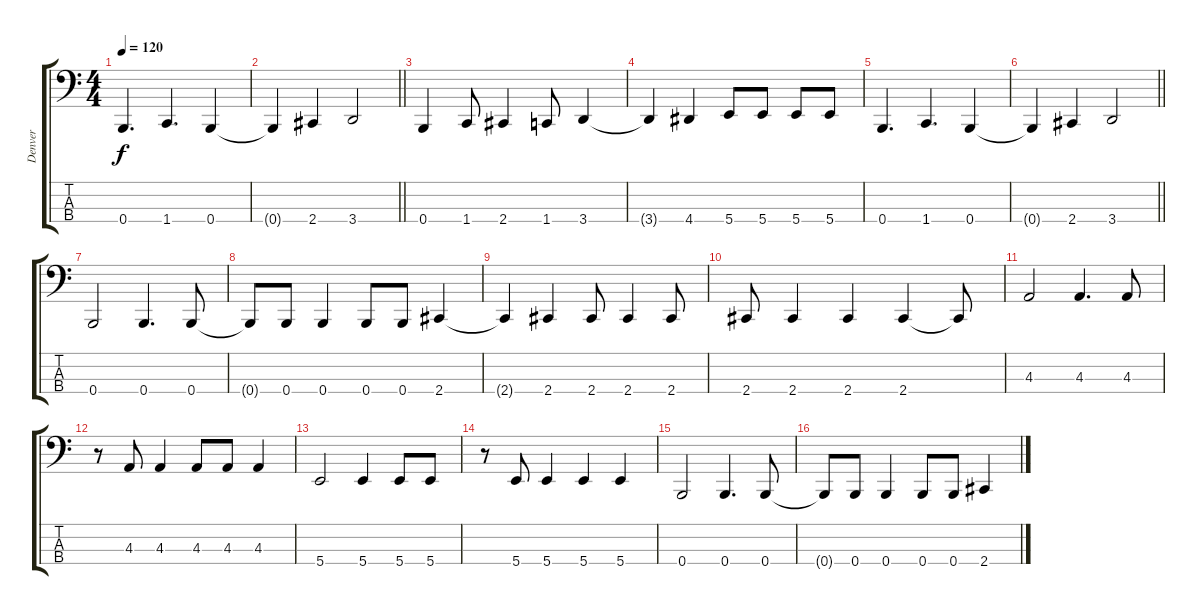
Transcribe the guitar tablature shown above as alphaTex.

\track ("Denver" "Denver") {instrument electricbasspick}
\staff {score tabs}
\tuning (Eb2 Bb1 F1 B0) {hide}
\ts (4 4)
\tempo 120
\clef f4
\ks c
0.4.4{d dy f} 1.4.4{d} 0.4.4 |
\barLineRight lightlight
0.4{t}.4 2.4.4 3.4.2 |
0.4.4 1.4.8 2.4.4 1.4.8 3.4.4 |
3.4{t}.4 4.4.4 5.4.8 5.4.8 5.4.8 5.4.8 |
0.4.4{d} 1.4.4{d} 0.4.4 |
\barLineRight lightlight
0.4{t}.4 2.4.4 3.4.2 |
0.4.2 0.4.4{d} 0.4.8 |
0.4{t}.8 0.4.8 0.4.4 0.4.8 0.4.8 2.4.4 |
2.4{t}.4 2.4.4 2.4.8 2.4.4 2.4.8 |
2.4.8 2.4.4 2.4.4 2.4.4 2.4{t}.8 |
4.3.2 4.3.4{d} 4.3.8 |
r.8 4.3.8 4.3.4 4.3.8 4.3.8 4.3.4 |
5.4.2 5.4.4 5.4.8 5.4.8 |
r.8 5.4.8 5.4.4 5.4.4 5.4.4 |
0.4.2 0.4.4{d} 0.4.8 |
0.4{t}.8 0.4.8 0.4.4 0.4.8 0.4.8 2.4.4
